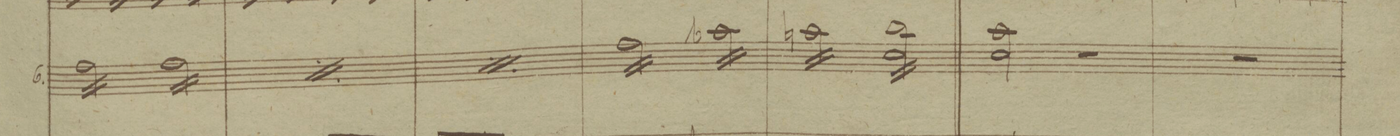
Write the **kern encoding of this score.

**kern	**dynam
*I""Violini	*
*clefG2	*
*k[b-]	*
*met(c|)	*
*M2/2	*
16ff\LL	.
16ff\	.
16ff\	.
16ff\	.
16ff\	.
16ff\	.
16ff\	.
16ff\JJ	.
16ff\LL	.
16ff\	.
16ff\	.
16ff\	.
16ff\	.
16ff\	.
16ff\	.
16ff\JJ	.
=85	=85
*rep	*
16ff\LL	.
16ff\	.
16ff\	.
16ff\	.
16ff\	.
16ff\	.
16ff\	.
16ff\JJ	.
16ff\LL	.
16ff\	.
16ff\	.
16ff\	.
16ff\	.
16ff\	.
16ff\	.
16ff\JJ	.
*Xrep	*
=86	=86
*rep	*
16ff\LL	.
16ff\	.
16ff\	.
16ff\	.
16ff\	.
16ff\	.
16ff\	.
16ff\JJ	.
16ff\LL	.
16ff\	.
16ff\	.
16ff\	.
16ff\	.
16ff\	.
16ff\	.
16ff\JJ	.
*Xrep	*
=87	=87
16ff\LL	.
16ff\	.
16ff\	.
16ff\	.
16ff\	.
16ff\	.
16ff\	.
16ff\JJ	.
16aa-X\LL	.
16aa-\	.
16aa-\	.
16aa-\	.
16aa-\	.
16aa-\	.
16aa-\	.
16aa-\JJ	.
=88	=88
16aan\LL	.
16aa\	.
16aa\	.
16aa\	.
16aa\	.
16aa\	.
16aa\	.
16aa\JJ	.
16bb-LL 16cc\	.
16bb- 16cc\	.
16bb- 16cc\	.
16bb- 16cc\	.
16bb- 16cc\	.
16bb- 16cc\	.
16bb- 16cc\	.
16bb-JJ 16cc\	.
=89||	=89||
2aa 2cc\	.
2r	.
=90	=90
1r	.
=91	=91
*-	*-
